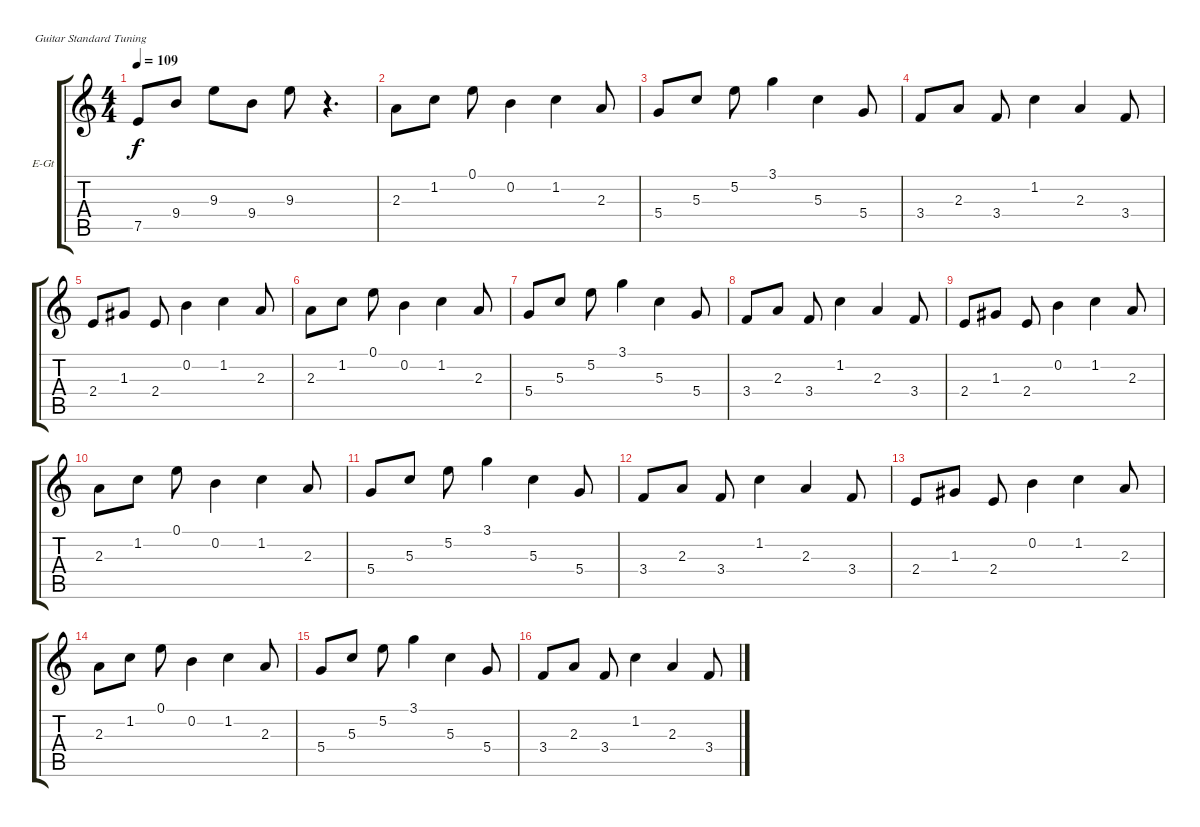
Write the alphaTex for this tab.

\bracketExtendMode groupsimilarinstruments
\firstSystemTrackNameOrientation horizontal
\otherSystemsTrackNameOrientation horizontal
\track ("Guitar02" "E-Gt") {instrument electricguitarclean}
\staff {score tabs}
\tuning (E4 B3 G3 D3 A2 E2)
\ts (4 4)
\tempo 109
\clef g2
\ks c
7.5.8{dy f} 9.4.8 9.3.8 9.4.8 9.3.8 r.4{d} |
2.3.8 1.2.8 0.1.8 0.2.4 1.2.4 2.3.8 |
5.4.8 5.3.8 5.2.8 3.1.4 5.3.4 5.4.8 |
3.4.8 2.3.8 3.4.8 1.2.4 2.3.4 3.4.8 |
2.4.8 1.3.8 2.4.8 0.2.4 1.2.4 2.3.8 |
2.3.8 1.2.8 0.1.8 0.2.4 1.2.4 2.3.8 |
5.4.8 5.3.8 5.2.8 3.1.4 5.3.4 5.4.8 |
3.4.8 2.3.8 3.4.8 1.2.4 2.3.4 3.4.8 |
2.4.8 1.3.8 2.4.8 0.2.4 1.2.4 2.3.8 |
2.3.8 1.2.8 0.1.8 0.2.4 1.2.4 2.3.8 |
5.4.8 5.3.8 5.2.8 3.1.4 5.3.4 5.4.8 |
3.4.8 2.3.8 3.4.8 1.2.4 2.3.4 3.4.8 |
2.4.8 1.3.8 2.4.8 0.2.4 1.2.4 2.3.8 |
2.3.8 1.2.8 0.1.8 0.2.4 1.2.4 2.3.8 |
5.4.8 5.3.8 5.2.8 3.1.4 5.3.4 5.4.8 |
3.4.8 2.3.8 3.4.8 1.2.4 2.3.4 3.4.8
